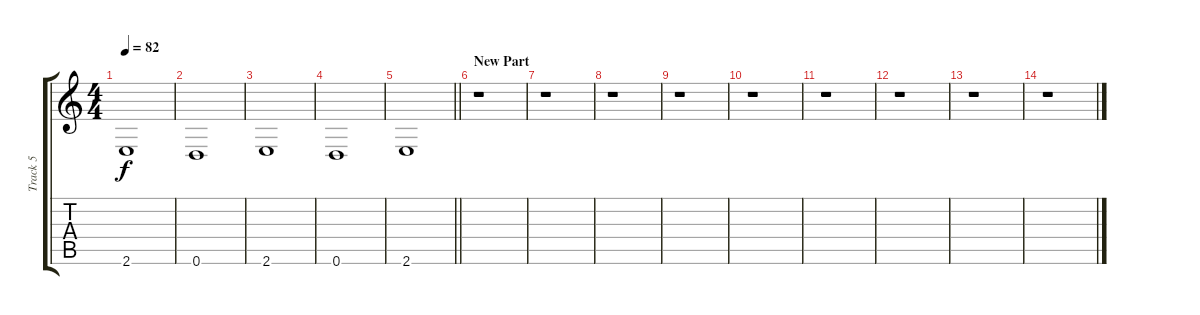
\track ("Track 5" "Track 5") {instrument overdrivenguitar}
\staff {score tabs}
\tuning (D4 A3 F3 C3 G2 D2) {hide}
\ts (4 4)
\tempo 82
\clef g2
\ks c
2.6.1{dy f} |
0.6.1 |
2.6.1 |
0.6.1 |
\barLineRight lightlight
2.6.1 |
\section ("" "New Part")
r.1 |
r.1 |
r.1 |
r.1 |
r.1 |
r.1 |
r.1 |
r.1 |
r.1
